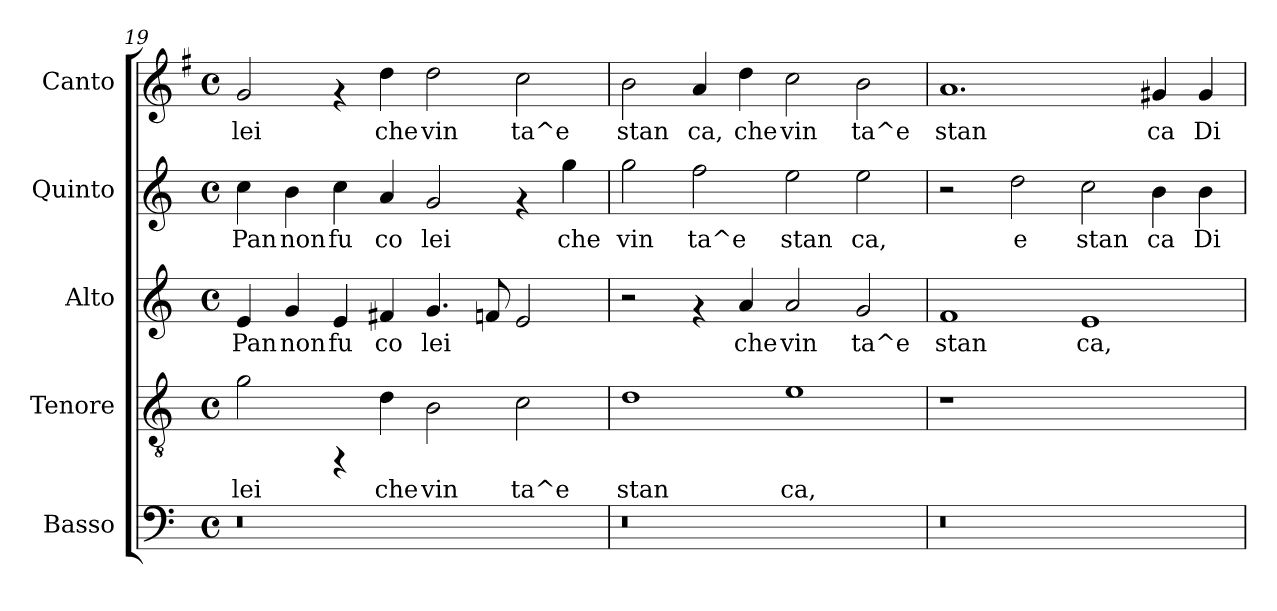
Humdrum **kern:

**kern	**kern	**text	**kern	**text	**kern	**text	**kern	**text
*part5	*part4	*part4	*part3	*part3	*part2	*part2	*part1	*part1
*staff5	*staff4	*staff4	*staff3	*staff3	*staff2	*staff2	*staff1	*staff1
*I"Basso	*I"Tenore	*	*I"Alto	*	*I"Quinto	*	*I"Canto	*
*clefF4	*clefGv2	*	*clefG2	*	*clefG2	*	*clefG2	*
*	*	*	*	*	*	*	*ITrd-3c-5	*
*k[]	*k[]	*	*k[]	*	*k[]	*	*k[]	*
*C:	*C:	*	*C:	*	*C:	*	*C:	*
*M4/4	*M4/4	*	*M4/4	*	*M4/4	*	*M4/4	*
*met(c)	*met(c)	*	*met(c)	*	*met(c)	*	*met(c)	*
=19	=19	=19	=19	=19	=19	=19	=19	=19
!	!	!LO:LY:b:cj	!	!LO:LY:b:cj	!	!LO:LY:b:cj	!	!LO:LY:b:cj
0r	2g\	lei	4e/	Pan	4cc\	Pan	2cc/	lei
!	!	!	!	!LO:LY:b:cj	!	!LO:LY:b:cj	!	!
.	.	.	4g/	non	4b\	non	.	.
!	!	!	!	!LO:LY:b:cj	!	!LO:LY:b:cj	!	!
.	4rFF	.	4e/	fu	4cc\	fu	4rf	.
!	!	!LO:LY:b:cj	!	!LO:LY:b:cj	!	!LO:LY:b:cj	!	!LO:LY:b:cj
.	4d\	che	4f#X/	co	4a/	co	4gg\	che
!	!	!LO:LY:b:cj	!	!LO:LY:b:cj	!	!LO:LY:b:cj	!	!LO:LY:b:cj
.	2B\	vin	4.g/	lei	2g/	lei	2gg\	vin
!	!	!	!	!LO:LY:b:cj	!	!	!	!
.	.	.	8f/	.	.	.	.	.
!	!	!LO:LY:b:cj	!	!LO:LY:b:cj	!	!	!	!LO:LY:b:cj
.	2c\	ta^e	2e/	.	4rf	.	2ff\	ta^e
!	!	!	!	!	!	!LO:LY:b:cj	!	!
.	.	.	.	.	4gg\	che	.	.
=20	=20	=20	=20	=20	=20	=20	=20	=20
!	!	!LO:LY:b:cj	!	!	!	!LO:LY:b:cj	!	!LO:LY:b:cj
0r	1d	stan	2r	.	2gg\	vin	2ee\	stan
!	!	!	!	!	!	!LO:LY:b:cj	!	!LO:LY:b:cj
.	.	.	4rf	.	2ff\	ta^e	4dd/	ca,
!	!	!	!	!LO:LY:b:cj	!	!	!	!LO:LY:b:cj
.	.	.	4a/	che	.	.	4gg\	che
!	!	!LO:LY:b:cj	!	!LO:LY:b:cj	!	!LO:LY:b:cj	!	!LO:LY:b:cj
.	1e	ca,	2a/	vin	2ee\	stan	2ff\	vin
!	!	!	!	!LO:LY:b:cj	!	!LO:LY:b:cj	!	!LO:LY:b:cj
.	.	.	2g/	ta^e	2ee\	ca,	2ee\	ta^e
=21	=21	=21	=21	=21	=21	=21	=21	=21
!	!	!	!	!LO:LY:b:cj	!	!	!	!LO:LY:b:cj
0r	1r	.	1f	stan	2r	.	1.dd	stan
!	!	!	!	!	!	!LO:LY:b:cj	!	!
.	.	.	.	.	2dd\	e	.	.
!	!	!	!	!LO:LY:b:cj	!	!LO:LY:b:cj	!	!
.	1ryy	.	1e	ca,	2cc\	stan	.	.
!	!	!	!	!	!	!LO:LY:b:cj	!	!LO:LY:b:cj
.	.	.	.	.	4b\	ca	4cc#X/	ca
!	!	!	!	!	!	!LO:LY:b:cj	!	!LO:LY:b:cj
.	.	.	.	.	4b\	Di	4cc#/	Di
=	=	=	=	=	=	=	=	=
*-	*-	*-	*-	*-	*-	*-	*-	*-
